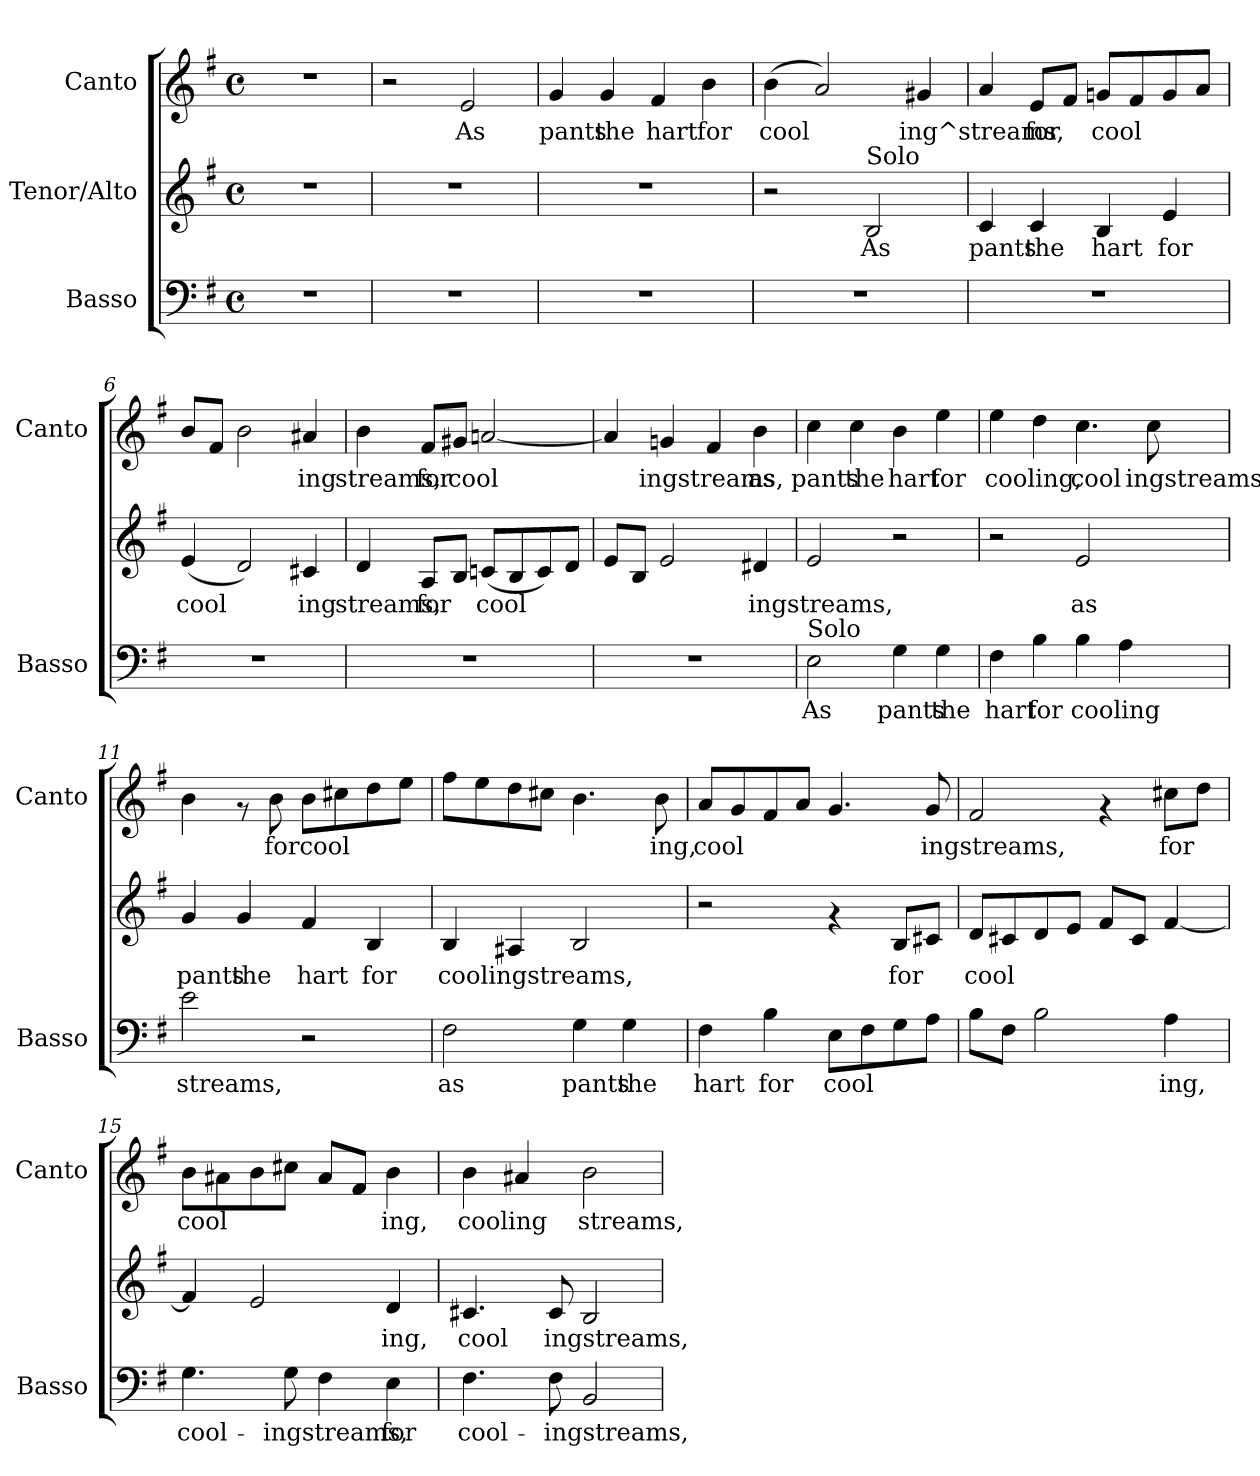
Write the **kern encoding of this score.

**kern	**text	**kern	**text	**kern	**text
*part3	*part3	*part2	*part2	*part1	*part1
*staff3	*staff3	*staff2	*staff2	*staff1	*staff1
*I"Basso	*	*I"Tenor/Alto	*	*I"Canto	*
*I'Basso	*	*	*	*I'Canto	*
!!LO:PB:g=z
*stria5	*	*stria5	*	*stria5	*
*clefF4	*	*clefG2	*	*clefG2	*
*k[f#]	*	*k[f#]	*	*k[f#]	*
*G:	*	*G:	*	*G:	*
*M4/4	*	*M4/4	*	*M4/4	*
*met(c)	*	*met(c)	*	*met(c)	*
=1	=1	=1	=1	=1	=1
1r	.	1r	.	1r	.
=2	=2	=2	=2	=2	=2
1r	.	1r	.	2r	.
!	!	!	!	!	!LO:LY:b:cj
.	.	.	.	2e/	As
=3	=3	=3	=3	=3	=3
!	!	!	!	!	!LO:LY:b:cj
1r	.	1r	.	4g/	pants
!	!	!	!	!	!LO:LY:b:cj
.	.	.	.	4g/	the
!	!	!	!	!	!LO:LY:b:cj
.	.	.	.	4f#/	hart
!	!	!	!	!	!LO:LY:b:cj
.	.	.	.	4b\	for
=4	=4	=4	=4	=4	=4
!	!	!	!	!	!LO:LY:b:cj
1r	.	2r	.	(>4b\	cool-
!	!	!	!	!	!LO:LY:b:cj
.	.	.	.	2a/)	--
!	!	!LO:TX:a:t=Solo	!	!	!
!	!	!	!LO:LY:b:cj	!	!
.	.	2B/	As	.	.
!	!	!	!	!	!LO:LY:b:cj
.	.	.	.	4g#X/	-ing^streams,
=5	=5	=5	=5	=5	=5
!	!	!	!LO:LY:b:cj	!	!LO:LY:b:cj
1r	.	4c/	pants	4a/	.
!	!	!	!LO:LY:b:cj	!	!LO:LY:b:cj
.	.	4c/	the	8e/L	for
!	!	!	!	!	!LO:LY:b:cj
.	.	.	.	8f#/J	.
!	!	!	!LO:LY:b:cj	!	!LO:LY:b:cj
.	.	4B/	hart	8gn/L	cool-
!	!	!	!	!	!LO:LY:b:cj
.	.	.	.	8f#/	--
!	!	!	!LO:LY:b:cj	!	!LO:LY:b:cj
.	.	4e/	for	8g/	--
!	!	!	!	!	!LO:LY:b:cj
.	.	.	.	8a/J	--
=6	=6	=6	=6	=6	=6
!	!	!	!LO:LY:b:cj	!	!LO:LY:b:cj
1r	.	(<4e/	cool	8b/L	--
!	!	!	!	!	!LO:LY:b:cj
.	.	.	.	8f#/J	--
!	!	!	!LO:LY:b:cj	!	!LO:LY:b:cj
.	.	2d/)	.	2b\	--
!	!	!	!LO:LY:b:cj	!	!LO:LY:b:cj
.	.	4c#X/	ing	4a#X/	-ing
!!LO:LB:g=z
=7	=7	=7	=7	=7	=7
!	!	!	!LO:LY:b:cj	!	!LO:LY:b:cj
1r	.	4d/	streams,	4b\	streams,
!	!	!	!LO:LY:b:cj	!	!LO:LY:b:cj
.	.	8A/L	for	8f#/L	for
!	!	!	!LO:LY:b:cj	!	!LO:LY:b:cj
.	.	8B/J	.	8g#X/J	cool
!	!	!	!LO:LY:b:cj	!	!LO:LY:b:cj
.	.	(<8cn/L	cool-	[<2an/	.
!	!	!	!LO:LY:b:cj	!	!
.	.	8B/	--	.	.
!	!	!	!LO:LY:b:cj	!	!
.	.	8c/)	--	.	.
!	!	!	!LO:LY:b:cj	!	!
.	.	8d/J	--	.	.
=8	=8	=8	=8	=8	=8
!	!	!	!LO:LY:b:cj	!	!LO:LY:b:cj
1r	.	8e/L	--	4a/]	.
!	!	!	!LO:LY:b:cj	!	!
.	.	8B/J	--	.	.
!	!	!	!LO:LY:b:cj	!	!LO:LY:b:cj
.	.	2e/	--	4gn/	ingstreams,
!	!	!	!	!	!LO:LY:b:cj
.	.	.	.	4f#/	.
!	!	!	!LO:LY:b:cj	!	!LO:LY:b:cj
.	.	4d#X/	-ingstreams,	4b\	as
=9	=9	=9	=9	=9	=9
!LO:TX:a:t=Solo	!	!	!	!	!
!	!LO:LY:b:cj	!	!LO:LY:b:cj	!	!LO:LY:b:cj
2E\	As	2e/	.	4cc\	pants
!	!	!	!	!	!LO:LY:b:cj
.	.	.	.	4cc\	the
!	!LO:LY:b:cj	!	!	!	!LO:LY:b:cj
4G\	pants	2r	.	4b\	hart
!	!LO:LY:b:cj	!	!	!	!LO:LY:b:cj
4G\	the	.	.	4ee\	for
=10	=10	=10	=10	=10	=10
!	!LO:LY:b:cj	!	!	!	!LO:LY:b:cj
4F#\	hart	2r	.	4ee\	cooling,
!	!LO:LY:b:cj	!	!	!	!LO:LY:b:cj
4B\	for	.	.	4dd\	.
!	!LO:LY:b:cj	!	!LO:LY:b:cj	!	!LO:LY:b:cj
4B\	cooling	2e/	as	4.cc\	cool
!	!LO:LY:b:cj	!	!	!	!
4A\	.	.	.	.	.
!	!	!	!	!	!LO:LY:b:cj
.	.	.	.	8cc\	ingstreams,
=11	=11	=11	=11	=11	=11
!	!LO:LY:b:cj	!	!LO:LY:b:cj	!	!LO:LY:b:cj
2e\	streams,	4g/	pants	4b\	.
!	!	!	!LO:LY:b:cj	!	!
.	.	4g/	the	8rf	.
!	!	!	!	!	!LO:LY:b:cj
.	.	.	.	8b\	forcool
!	!	!	!LO:LY:b:cj	!	!LO:LY:b:cj
2r	.	4f#/	hart	8b\L	.
!	!	!	!	!	!LO:LY:b:cj
.	.	.	.	8cc#X\	.
!	!	!	!LO:LY:b:cj	!	!LO:LY:b:cj
.	.	4B/	for	8dd\	.
!	!	!	!	!	!LO:LY:b:cj
.	.	.	.	8ee\J	.
!!LO:LB:g=z
=12	=12	=12	=12	=12	=12
!	!LO:LY:b:cj	!	!LO:LY:b:cj	!	!LO:LY:b:cj
2F#\	as	4B/	coolingstreams,	8ff#\L	.
!	!	!	!	!	!LO:LY:b:cj
.	.	.	.	8ee\	.
!	!	!	!LO:LY:b:cj	!	!LO:LY:b:cj
.	.	4A#X/	.	8dd\	.
!	!	!	!	!	!LO:LY:b:cj
.	.	.	.	8cc#X\J	.
!	!LO:LY:b:cj	!	!LO:LY:b:cj	!	!LO:LY:b:cj
4G\	pants	2B/	.	4.b\	.
!	!LO:LY:b:cj	!	!	!	!
4G\	the	.	.	.	.
!	!	!	!	!	!LO:LY:b:cj
.	.	.	.	8b\	ing,
=13	=13	=13	=13	=13	=13
!	!LO:LY:b:cj	!	!	!	!LO:LY:b:cj
4F#\	hart	2r	.	8a/L	cool
!	!	!	!	!	!LO:LY:b:cj
.	.	.	.	8g/	.
!	!LO:LY:b:cj	!	!	!	!LO:LY:b:cj
4B\	for	.	.	8f#/	.
!	!	!	!	!	!LO:LY:b:cj
.	.	.	.	8a/J	.
!	!LO:LY:b:cj	!	!	!	!LO:LY:b:cj
8E\L	cool-	4rf	.	4.g/	.
!	!LO:LY:b:cj	!	!	!	!
8F#\	--	.	.	.	.
!	!LO:LY:b:cj	!	!LO:LY:b:cj	!	!
8G\	--	8B/L	for	.	.
!	!LO:LY:b:cj	!	!LO:LY:b:cj	!	!LO:LY:b:cj
8A\J	--	8c#X/J	.	8g/	ingstreams,
=14	=14	=14	=14	=14	=14
!	!LO:LY:b:cj	!	!LO:LY:b:cj	!	!LO:LY:b:cj
8B\L	--	8d/L	cool	2f#/	.
!	!LO:LY:b:cj	!	!LO:LY:b:cj	!	!
8F#\J	--	8c#X/	.	.	.
!	!LO:LY:b:cj	!	!LO:LY:b:cj	!	!
2B\	--	8d/	.	.	.
!	!	!	!LO:LY:b:cj	!	!
.	.	8e/J	.	.	.
!	!	!	!LO:LY:b:cj	!	!
.	.	8f#/L	.	4rf	.
!	!	!	!LO:LY:b:cj	!	!
.	.	8c#/J	.	.	.
!	!LO:LY:b:cj	!	!LO:LY:b:cj	!	!LO:LY:b:cj
4A\	-ing,	[<4f#/	.	8cc#X\L	for
!	!	!	!	!	!LO:LY:b:cj
.	.	.	.	8dd\J	.
=15	=15	=15	=15	=15	=15
!	!LO:LY:b:cj	!	!LO:LY:b:cj	!	!LO:LY:b:cj
4.G\	cool-	4f#/]	.	8b\L	cool
!	!	!	!	!	!LO:LY:b:cj
.	.	.	.	8a#X\	.
!	!	!	!LO:LY:b:cj	!	!LO:LY:b:cj
.	.	2e/	.	8b\	.
!	!LO:LY:b:cj	!	!	!	!LO:LY:b:cj
8G\	-ingstreams,	.	.	8cc#X\J	.
!	!LO:LY:b:cj	!	!	!	!LO:LY:b:cj
4F#\	.	.	.	8a#/L	.
!	!	!	!	!	!LO:LY:b:cj
.	.	.	.	8f#/J	.
!	!LO:LY:b:cj	!	!LO:LY:b:cj	!	!LO:LY:b:cj
4E\	for	4d/	ing,	4b\	ing,
=16	=16	=16	=16	=16	=16
!	!LO:LY:b:cj	!	!LO:LY:b:cj	!	!LO:LY:b:cj
4.F#\	cool-	4.c#X/	cool	4b\	cooling
!	!	!	!	!	!LO:LY:b:cj
.	.	.	.	4a#X/	.
!	!LO:LY:b:cj	!	!LO:LY:b:cj	!	!
8F#\	-ingstreams,	8c#/	ingstreams,	.	.
!	!LO:LY:b:cj	!	!LO:LY:b:cj	!	!LO:LY:b:cj
2BB/	.	2B/	.	2b\	streams,
=	=	=	=	=	=
*-	*-	*-	*-	*-	*-
